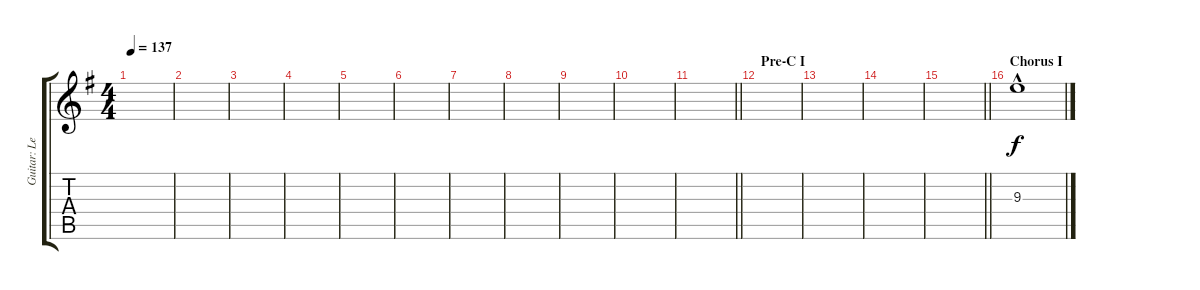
\track ("Guitar: Lead" "Guitar: Le") {instrument overdrivenguitar}
\staff {score tabs}
\tuning (E4 B3 G3 D3 A2 E2) {hide}
\ts (4 4)
\tempo 137
\clef g2
\ks g
|
|
|
|
|
|
|
|
|
|
\barLineRight lightlight
|
\section ("" "Pre-C I")
|
|
|
\barLineRight lightlight
|
\section ("" "Chorus I")
9.3{hac}.1
